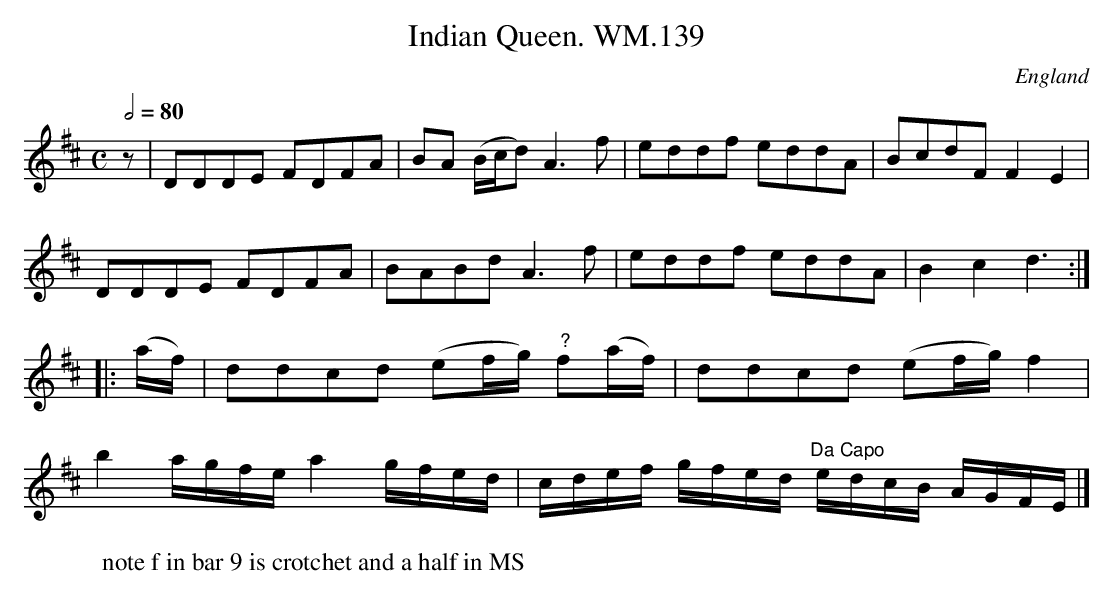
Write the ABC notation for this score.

X:1
T:Indian Queen. WM.139
L:1/8
M:C
O:England
Q:1/2=80
K:D
z|DDDE FDFA|BA (B/c/d)A3f|eddf eddA|BcdF F2E2|!
DDDE FDFA|BABd A3f|eddf eddA|B2c2d3:|!
|:(a/f/)|ddcd (ef/g/) "?"f(a/f/)|ddcd (ef/g/)f2|!
b2a/g/f/e/a2g/f/e/d/|c/d/e/f/ g/f/e/d/ "Da Capo"e/d/c/B/ A/G/F/E/|]
W:note f in bar 9 is crotchet and a half in MS
